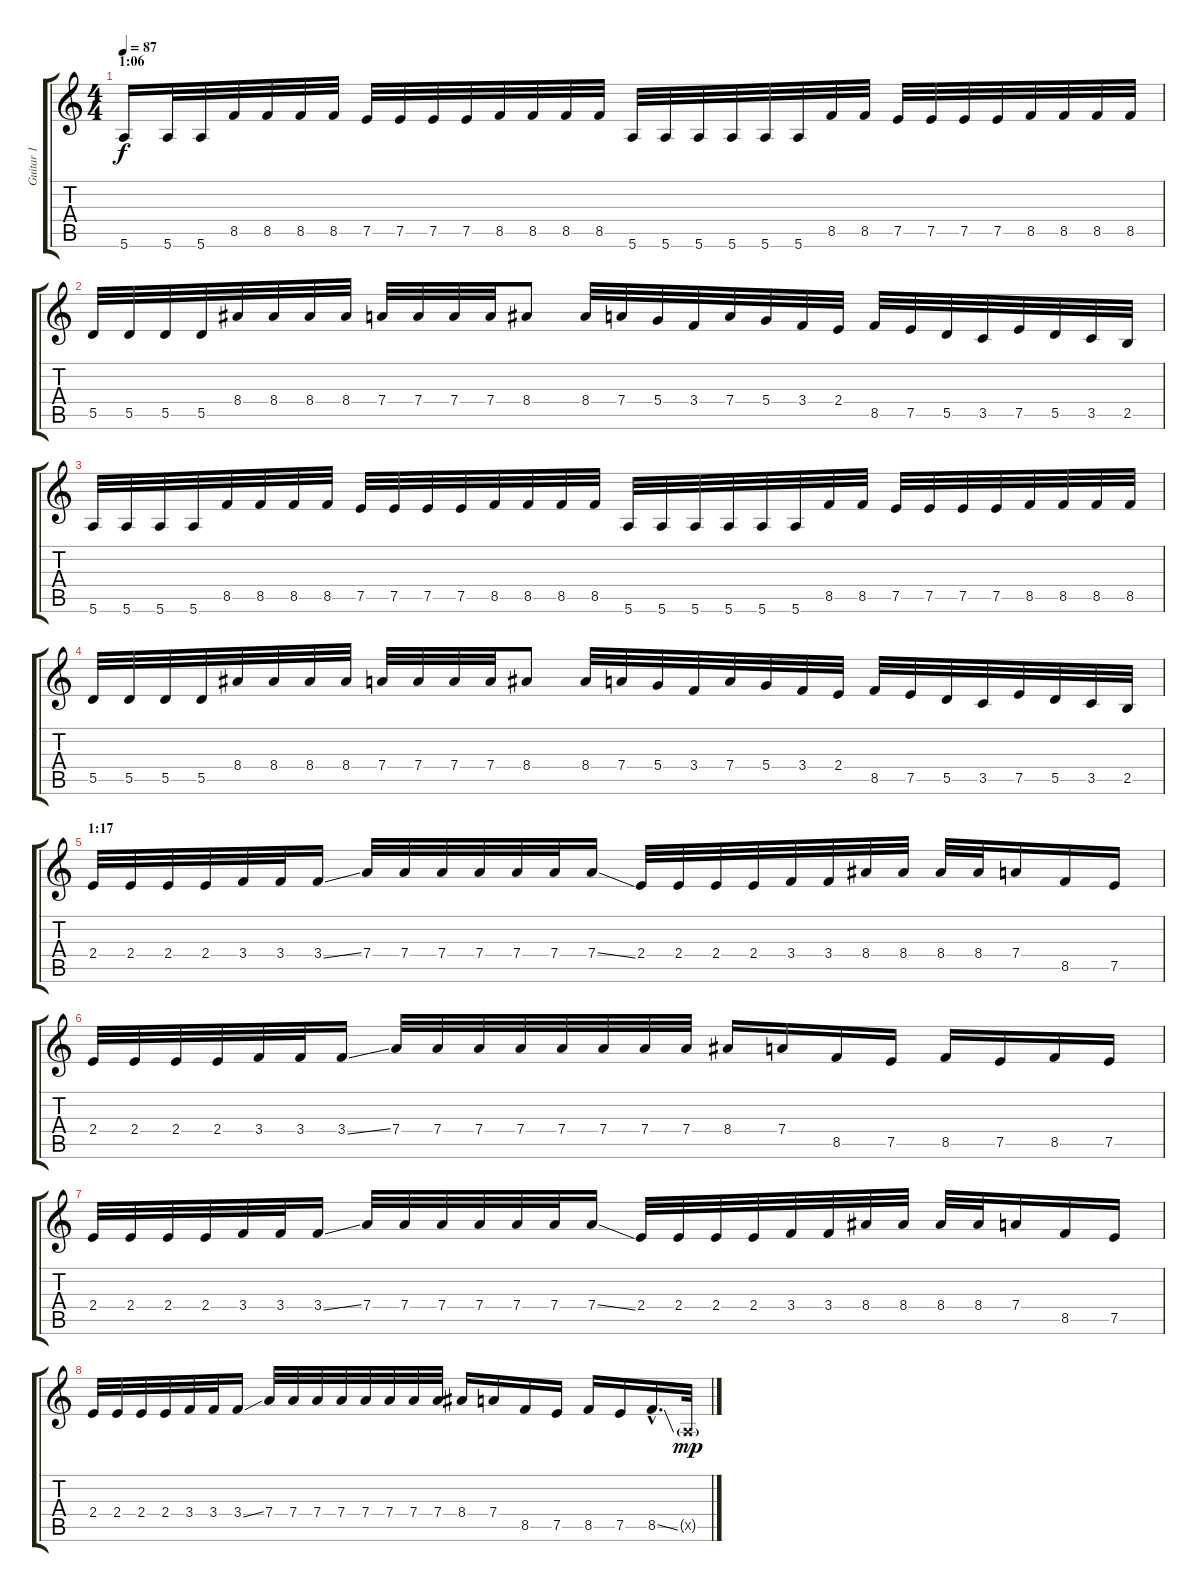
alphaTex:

\track ("Guitar 1" "Guitar 1") {instrument distortionguitar}
\staff {score tabs}
\tuning (E4 B3 G3 D3 A2 E2) {hide}
\ts (4 4)
\section ("" "1:06")
\tempo 87
\clef g2
\ks c
5.6.16{dy f} 5.6.32 5.6.32 8.5.32 8.5.32 8.5.32 8.5.32 7.5.32 7.5.32 7.5.32 7.5.32 8.5.32 8.5.32 8.5.32 8.5.32 5.6.32 5.6.32 5.6.32 5.6.32 5.6.32 5.6.32 8.5.32 8.5.32 7.5.32 7.5.32 7.5.32 7.5.32 8.5.32 8.5.32 8.5.32 8.5.32 |
5.5.32 5.5.32 5.5.32 5.5.32 8.4.32 8.4.32 8.4.32 8.4.32 7.4.32 7.4.32 7.4.32 7.4.32 8.4.8 8.4.32 7.4.32 5.4.32 3.4.32 7.4.32 5.4.32 3.4.32 2.4.32 8.5.32 7.5.32 5.5.32 3.5.32 7.5.32 5.5.32 3.5.32 2.5.32 |
5.6.32 5.6.32 5.6.32 5.6.32 8.5.32 8.5.32 8.5.32 8.5.32 7.5.32 7.5.32 7.5.32 7.5.32 8.5.32 8.5.32 8.5.32 8.5.32 5.6.32 5.6.32 5.6.32 5.6.32 5.6.32 5.6.32 8.5.32 8.5.32 7.5.32 7.5.32 7.5.32 7.5.32 8.5.32 8.5.32 8.5.32 8.5.32 |
5.5.32 5.5.32 5.5.32 5.5.32 8.4.32 8.4.32 8.4.32 8.4.32 7.4.32 7.4.32 7.4.32 7.4.32 8.4.8 8.4.32 7.4.32 5.4.32 3.4.32 7.4.32 5.4.32 3.4.32 2.4.32 8.5.32 7.5.32 5.5.32 3.5.32 7.5.32 5.5.32 3.5.32 2.5.32 |
\section ("" "1:17")
2.4.32 2.4.32 2.4.32 2.4.32 3.4.32 3.4.32 3.4{ss}.16 7.4.32 7.4.32 7.4.32 7.4.32 7.4.32 7.4.32 7.4{ss}.16 2.4.32 2.4.32 2.4.32 2.4.32 3.4.32 3.4.32 8.4.32 8.4.32 8.4.32 8.4.32 7.4.16 8.5.16 7.5.16 |
2.4.32 2.4.32 2.4.32 2.4.32 3.4.32 3.4.32 3.4{ss}.16 7.4.32 7.4.32 7.4.32 7.4.32 7.4.32 7.4.32 7.4.32 7.4.32 8.4.16 7.4.16 8.5.16 7.5.16 8.5.16 7.5.16 8.5.16 7.5.16 |
2.4.32 2.4.32 2.4.32 2.4.32 3.4.32 3.4.32 3.4{ss}.16 7.4.32 7.4.32 7.4.32 7.4.32 7.4.32 7.4.32 7.4{ss}.16 2.4.32 2.4.32 2.4.32 2.4.32 3.4.32 3.4.32 8.4.32 8.4.32 8.4.32 8.4.32 7.4.16 8.5.16 7.5.16 |
2.4.32 2.4.32 2.4.32 2.4.32 3.4.32 3.4.32 3.4{ss}.16 7.4.32 7.4.32 7.4.32 7.4.32 7.4.32 7.4.32 7.4.32 7.4.32 8.4.16 7.4.16 8.5.16 7.5.16 8.5.16 7.5.16 8.5{ss hac}.16{d} 0.5{g x}.32{dy mp}
